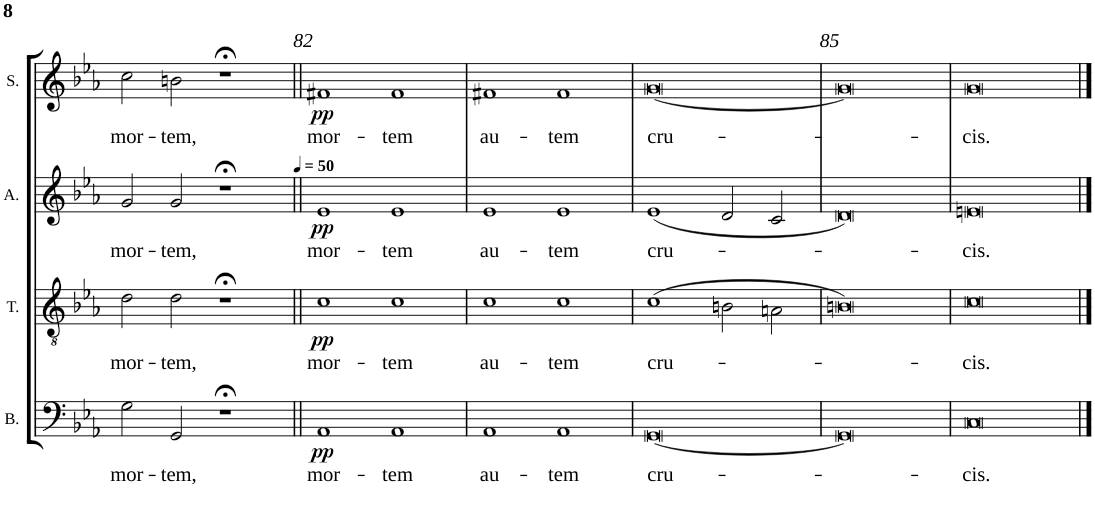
**kern	**text	**dynam	**kern	**text	**dynam	**kern	**text	**dynam	**kern	**text	**dynam
*part4	*part4	*part4	*part3	*part3	*part3	*part2	*part2	*part2	*part1	*part1	*part1
*staff4	*staff4	*staff4	*staff3	*staff3	*staff3	*staff2	*staff2	*staff2	*staff1	*staff1	*staff1
*I"Bass	*	*	*I"Tenor	*	*	*I"Alto	*	*	*I"Soprano	*	*
*I'B.	*	*	*I'T.	*	*	*I'A.	*	*	*I'S.	*	*
!!LO:PB:g=z
*clefF4	*	*	*clefGv2	*	*	*clefG2	*	*	*clefG2	*	*
*k[b-e-a-]	*	*	*k[b-e-a-]	*	*	*k[b-e-a-]	*	*	*k[b-e-a-]	*	*
*E-:	*	*	*E-:	*	*	*E-:	*	*	*E-:	*	*
*M4/2	*	*	*M4/2	*	*	*M4/2	*	*	*M4/2	*	*
=81	=81	=81	=81	=81	=81	=81	=81	=81	=81	=81	=81
!	!LO:LY:b	!	!	!LO:LY:b	!	!	!LO:LY:b	!	!	!LO:LY:b	!
*	*	*	*	*	*	*	*	*	*^	*	*
2G\	mor-	.	2d\	mor-	.	2g/	mor-	.	2cc\	1..ryy	mor-	.
!	!LO:LY:b	!	!	!LO:LY:b	!	!	!LO:LY:b	!	!	!	!LO:LY:b	!
2GG/	-tem,	.	2d\	-tem,	.	2g/	-tem,	.	2bn\	.	-tem,	.
1r;<	.	.	1r;<	.	.	1r;<	.	.	1r;<	.	.	.
*	*	*	*	*	*	*	*	*	*MM50	*	*	*
.	.	.	.	.	.	.	.	.	.	4ryy	.	.
=82||	=82||	=82||	=82||	=82||	=82||	=82||	=82||	=82||	=82||	=82||	=82||	=82||
!	!LO:LY:b	!LO:DY:b	!	!LO:LY:b	!LO:DY:b	!	!LO:LY:b	!LO:DY:b	!	!	!LO:LY:b	!LO:DY:b
*	*	*	*	*	*	*	*	*	*v	*v	*	*
1AA-	mor-	pp	1c	mor-	pp	1e-	mor-	pp	1f#X	mor-	pp
!	!LO:LY:b	!	!	!LO:LY:b	!	!	!LO:LY:b	!	!	!LO:LY:b	!
1AA-	-tem	.	1c	-tem	.	1e-	-tem	.	1f#	-tem	.
=83	=83	=83	=83	=83	=83	=83	=83	=83	=83	=83	=83
!	!LO:LY:b	!	!	!LO:LY:b	!	!	!LO:LY:b	!	!	!LO:LY:b	!
1AA-	au-	.	1c	au-	.	1e-	au-	.	1f#X	au-	.
!	!LO:LY:b	!	!	!LO:LY:b	!	!	!LO:LY:b	!	!	!LO:LY:b	!
1AA-	-tem	.	1c	-tem	.	1e-	-tem	.	1f#	-tem	.
=84	=84	=84	=84	=84	=84	=84	=84	=84	=84	=84	=84
!	!LO:LY:b	!	!	!LO:LY:b	!	!	!LO:LY:b	!	!	!LO:LY:b	!
[0GG	cru-	.	(1c	cru-	.	(1e-	cru-	.	[0g	cru-	.
.	.	.	2Bn\	.	.	2d/	.	.	.	.	.
.	.	.	2An\	.	.	2c/	.	.	.	.	.
=85	=85	=85	=85	=85	=85	=85	=85	=85	=85	=85	=85
0GG]	.	.	0Bn)	.	.	0d)	.	.	0g]	.	.
=86	=86	=86	=86	=86	=86	=86	=86	=86	=86	=86	=86
!	!LO:LY:b	!	!	!LO:LY:b	!	!	!LO:LY:b	!	!	!LO:LY:b	!
0C	-cis.	.	0c	-cis.	.	0en	-cis.	.	0g	-cis.	.
==	==	==	==	==	==	==	==	==	==	==	==
*-	*-	*-	*-	*-	*-	*-	*-	*-	*-	*-	*-
